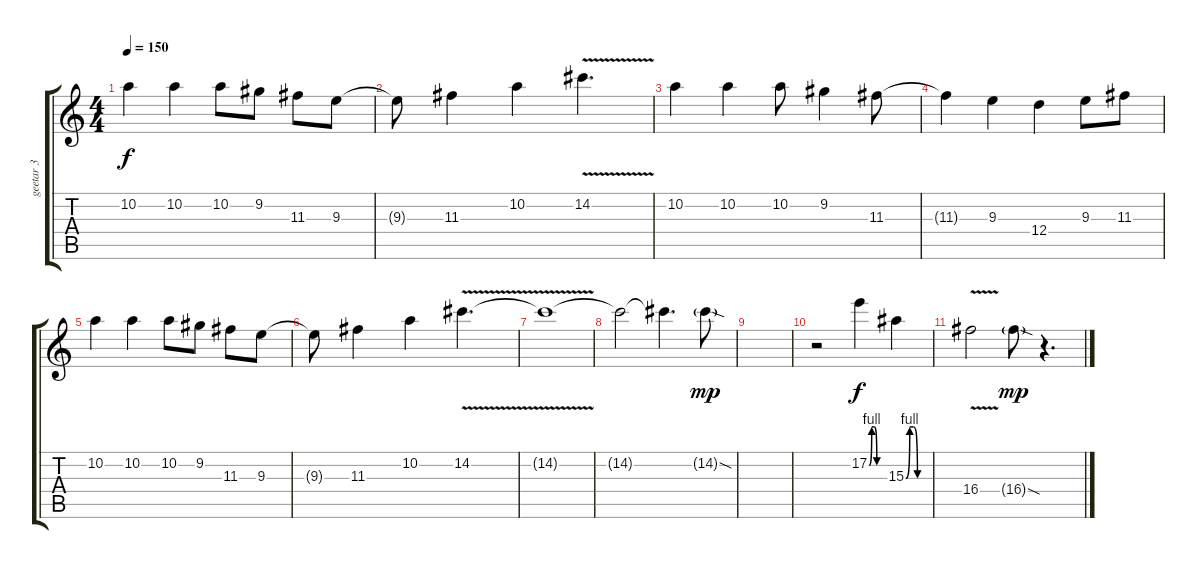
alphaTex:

\track ("geetar 3" "geetar 3") {instrument distortionguitar}
\staff {score tabs}
\tuning (E4 B3 G3 D3 A2 E2) {hide}
\ts (4 4)
\tempo 150
\clef g2
\ks c
10.2.4{dy f} 10.2.4 10.2.8 9.2.8 11.3.8 9.3.8 |
9.3{t}.8 11.3.4 10.2.4 14.2{v}.4{d} |
10.2.4 10.2.4 10.2.8 9.2.4 11.3.8 |
11.3{t}.4 9.3.4 12.4.4 9.3.8 11.3.8 |
10.2.4 10.2.4 10.2.8 9.2.8 11.3.8 9.3.8 |
9.3{t}.8 11.3.4 10.2.4 14.2{v}.4{d} |
14.2{t}.1 |
14.2{t}.2 14.2{t}.4{d} 14.2{sod g}.8{dy mp} |
|
r.2 17.2{be (custom 0 0 10 4 20 4 30 0 60 0)}.4{dy f} 15.3{be (custom 0 0 10 4 20 4 30 0 60 0)}.4 |
16.4{v}.2 16.4{sod g}.8{dy mp} r.4{d}
